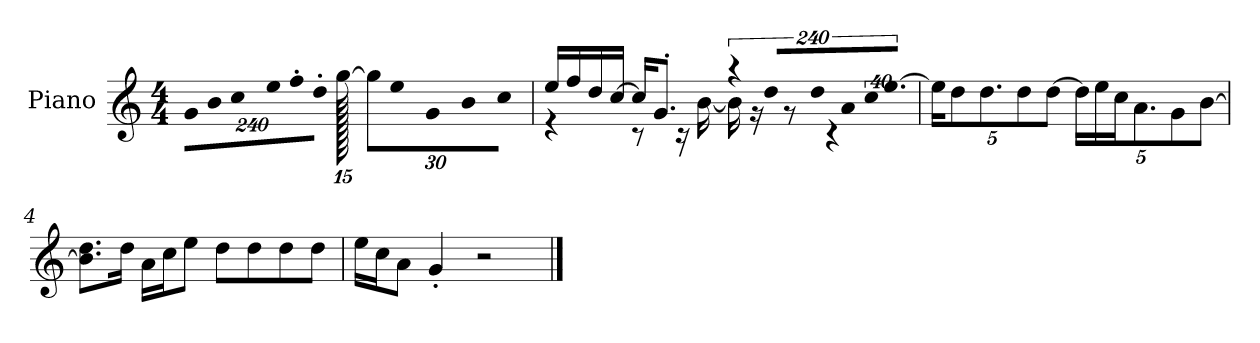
**kern
*part1
*staff1
*I"Piano
*I'P-no
*clefG2
*k[]
*M4/4
*MM90
*Xbrackettup
=1
!LO:N:vis=16
1920%137g\LL
!LO:N:vis=16
1920%137b\J
!LO:N:vis=8
960%137cc\
!LO:N:vis=16
1920%137ee\L
!LO:N:vis=16
1920%137ff'\
!LO:N:vis=16
1920%137dd'\JJ
[1920gg\
240%17gg\L]
!LO:N:vis=8
960%137ee\
!LO:N:vis=16
1920%137g\L
!LO:N:vis=16
1920%137b\J
!LO:N:vis=8
960%137cc\J
=2
*^
16ee/LL	4r
16ff/	.
16dd/	.
[16cc/JJ	.
16cc/KL]	8r
8.g'/J	.
.	16r
.	[16b\
*brackettup	*
!LO:N:vis=16	!
1920%137r	16b\]
.	16r
!LO:N:vis=8	!
960%137dd/L	.
.	8r
!LO:N:vis=16	!
1920%137dd/L	.
.	4r
!LO:N:vis=16	!
1920%137a/	.
!LO:N:vis=32	!
640%23cc/K	.
!LO:N:vis=16.	!
[960%103ee/JJ	.
*v	*v
=3
*Xbrackettup
20ee\KL]
10dd\
10.dd\
10dd\
[10dd\J
20dd\LL]
20ee\
20cc\J
10.a\
10g\
[10b\J
!!LO:LB:g=z
=4
8.b\] 8.dd\L
16dd\Jk
16a\LL
16cc\J
8ee\J
8dd\L
8dd\
8dd\
8dd\J
=5
16ee\LL
16cc\J
8a\J
4g'/
2r
==
*-
